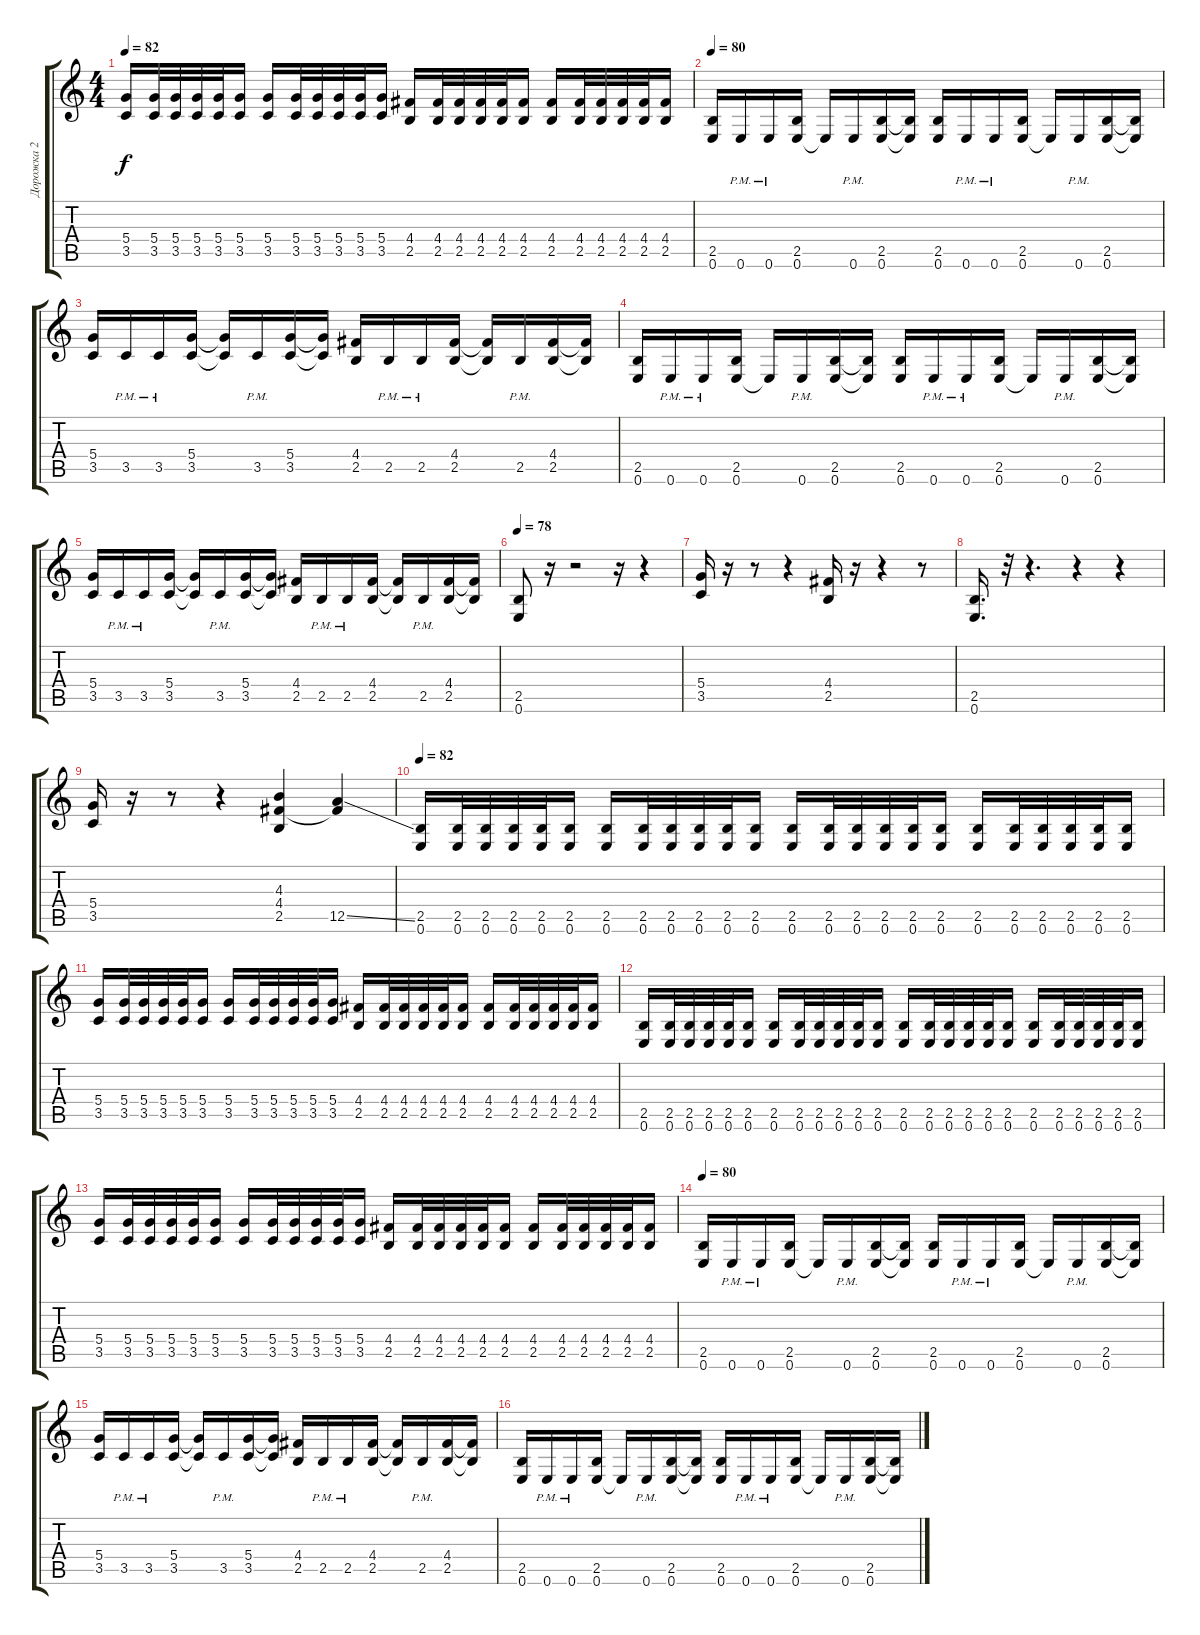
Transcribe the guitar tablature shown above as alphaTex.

\track ("Дорожка 2" "Дорожка 2") {instrument distortionguitar}
\staff {score tabs}
\tuning (E4 B3 G3 D3 A2 E2) {hide}
\ts (4 4)
\tempo 82
\clef g2
\ks c
(5.4 3.5).16{dy f} (5.4 3.5).32 (5.4 3.5).32 (5.4 3.5).32 (5.4 3.5).32 (5.4 3.5).16 (5.4 3.5).16 (5.4 3.5).32 (5.4 3.5).32 (5.4 3.5).32 (5.4 3.5).32 (5.4 3.5).16 (4.4 2.5).16 (4.4 2.5).32 (4.4 2.5).32 (4.4 2.5).32 (4.4 2.5).32 (4.4 2.5).16 (4.4 2.5).16 (4.4 2.5).32 (4.4 2.5).32 (4.4 2.5).32 (4.4 2.5).32 (4.4 2.5).16 |
\tempo 80
(2.5 0.6).16 0.6{pm}.16 0.6{pm}.16 (2.5 0.6).16 0.6{t}.16 0.6{pm}.16 (2.5 0.6).16 (2.5{t} 0.6{t}).16 (2.5 0.6).16 0.6{pm}.16 0.6{pm}.16 (2.5 0.6).16 0.6{t}.16 0.6{pm}.16 (2.5 0.6).16 (2.5{t} 0.6{t}).16 |
(5.4 3.5).16 3.5{pm}.16 3.5{pm}.16 (5.4 3.5).16 (5.4{t} 3.5{t}).16 3.5{pm}.16 (5.4 3.5).16 (5.4{t} 3.5{t}).16 (4.4 2.5).16 2.5{pm}.16 2.5{pm}.16 (4.4 2.5).16 (4.4{t} 2.5{t}).16 2.5{pm}.16 (4.4 2.5).16 (4.4{t} 2.5{t}).16 |
(2.5 0.6).16 0.6{pm}.16 0.6{pm}.16 (2.5 0.6).16 0.6{t}.16 0.6{pm}.16 (2.5 0.6).16 (2.5{t} 0.6{t}).16 (2.5 0.6).16 0.6{pm}.16 0.6{pm}.16 (2.5 0.6).16 0.6{t}.16 0.6{pm}.16 (2.5 0.6).16 (2.5{t} 0.6{t}).16 |
(5.4 3.5).16 3.5{pm}.16 3.5{pm}.16 (5.4 3.5).16 (5.4{t} 3.5{t}).16 3.5{pm}.16 (5.4 3.5).16 (5.4{t} 3.5{t}).16 (4.4 2.5).16 2.5{pm}.16 2.5{pm}.16 (4.4 2.5).16 (4.4{t} 2.5{t}).16 2.5{pm}.16 (4.4 2.5).16 (4.4{t} 2.5{t}).16 |
\tempo 78
(2.5 0.6).8 r.16 r.2 r.16 r.4 |
(5.4 3.5).16 r.16 r.8 r.4 (4.4 2.5).16 r.16 r.4 r.8 |
(2.5 0.6).16{d} r.32 r.4{d} r.4 r.4 |
(5.4 3.5).16 r.16 r.8 r.4 (4.3 4.4 2.5).4 (4.4{t} 12.5{ss}).4 |
\tempo 82
(2.5 0.6).16 (2.5 0.6).32 (2.5 0.6).32 (2.5 0.6).32 (2.5 0.6).32 (2.5 0.6).16 (2.5 0.6).16 (2.5 0.6).32 (2.5 0.6).32 (2.5 0.6).32 (2.5 0.6).32 (2.5 0.6).16 (2.5 0.6).16 (2.5 0.6).32 (2.5 0.6).32 (2.5 0.6).32 (2.5 0.6).32 (2.5 0.6).16 (2.5 0.6).16 (2.5 0.6).32 (2.5 0.6).32 (2.5 0.6).32 (2.5 0.6).32 (2.5 0.6).16 |
(5.4 3.5).16 (5.4 3.5).32 (5.4 3.5).32 (5.4 3.5).32 (5.4 3.5).32 (5.4 3.5).16 (5.4 3.5).16 (5.4 3.5).32 (5.4 3.5).32 (5.4 3.5).32 (5.4 3.5).32 (5.4 3.5).16 (4.4 2.5).16 (4.4 2.5).32 (4.4 2.5).32 (4.4 2.5).32 (4.4 2.5).32 (4.4 2.5).16 (4.4 2.5).16 (4.4 2.5).32 (4.4 2.5).32 (4.4 2.5).32 (4.4 2.5).32 (4.4 2.5).16 |
(2.5 0.6).16 (2.5 0.6).32 (2.5 0.6).32 (2.5 0.6).32 (2.5 0.6).32 (2.5 0.6).16 (2.5 0.6).16 (2.5 0.6).32 (2.5 0.6).32 (2.5 0.6).32 (2.5 0.6).32 (2.5 0.6).16 (2.5 0.6).16 (2.5 0.6).32 (2.5 0.6).32 (2.5 0.6).32 (2.5 0.6).32 (2.5 0.6).16 (2.5 0.6).16 (2.5 0.6).32 (2.5 0.6).32 (2.5 0.6).32 (2.5 0.6).32 (2.5 0.6).16 |
(5.4 3.5).16 (5.4 3.5).32 (5.4 3.5).32 (5.4 3.5).32 (5.4 3.5).32 (5.4 3.5).16 (5.4 3.5).16 (5.4 3.5).32 (5.4 3.5).32 (5.4 3.5).32 (5.4 3.5).32 (5.4 3.5).16 (4.4 2.5).16 (4.4 2.5).32 (4.4 2.5).32 (4.4 2.5).32 (4.4 2.5).32 (4.4 2.5).16 (4.4 2.5).16 (4.4 2.5).32 (4.4 2.5).32 (4.4 2.5).32 (4.4 2.5).32 (4.4 2.5).16 |
\tempo 80
(2.5 0.6).16 0.6{pm}.16 0.6{pm}.16 (2.5 0.6).16 0.6{t}.16 0.6{pm}.16 (2.5 0.6).16 (2.5{t} 0.6{t}).16 (2.5 0.6).16 0.6{pm}.16 0.6{pm}.16 (2.5 0.6).16 0.6{t}.16 0.6{pm}.16 (2.5 0.6).16 (2.5{t} 0.6{t}).16 |
(5.4 3.5).16 3.5{pm}.16 3.5{pm}.16 (5.4 3.5).16 (5.4{t} 3.5{t}).16 3.5{pm}.16 (5.4 3.5).16 (5.4{t} 3.5{t}).16 (4.4 2.5).16 2.5{pm}.16 2.5{pm}.16 (4.4 2.5).16 (4.4{t} 2.5{t}).16 2.5{pm}.16 (4.4 2.5).16 (4.4{t} 2.5{t}).16 |
(2.5 0.6).16 0.6{pm}.16 0.6{pm}.16 (2.5 0.6).16 0.6{t}.16 0.6{pm}.16 (2.5 0.6).16 (2.5{t} 0.6{t}).16 (2.5 0.6).16 0.6{pm}.16 0.6{pm}.16 (2.5 0.6).16 0.6{t}.16 0.6{pm}.16 (2.5 0.6).16 (2.5{t} 0.6{t}).16
